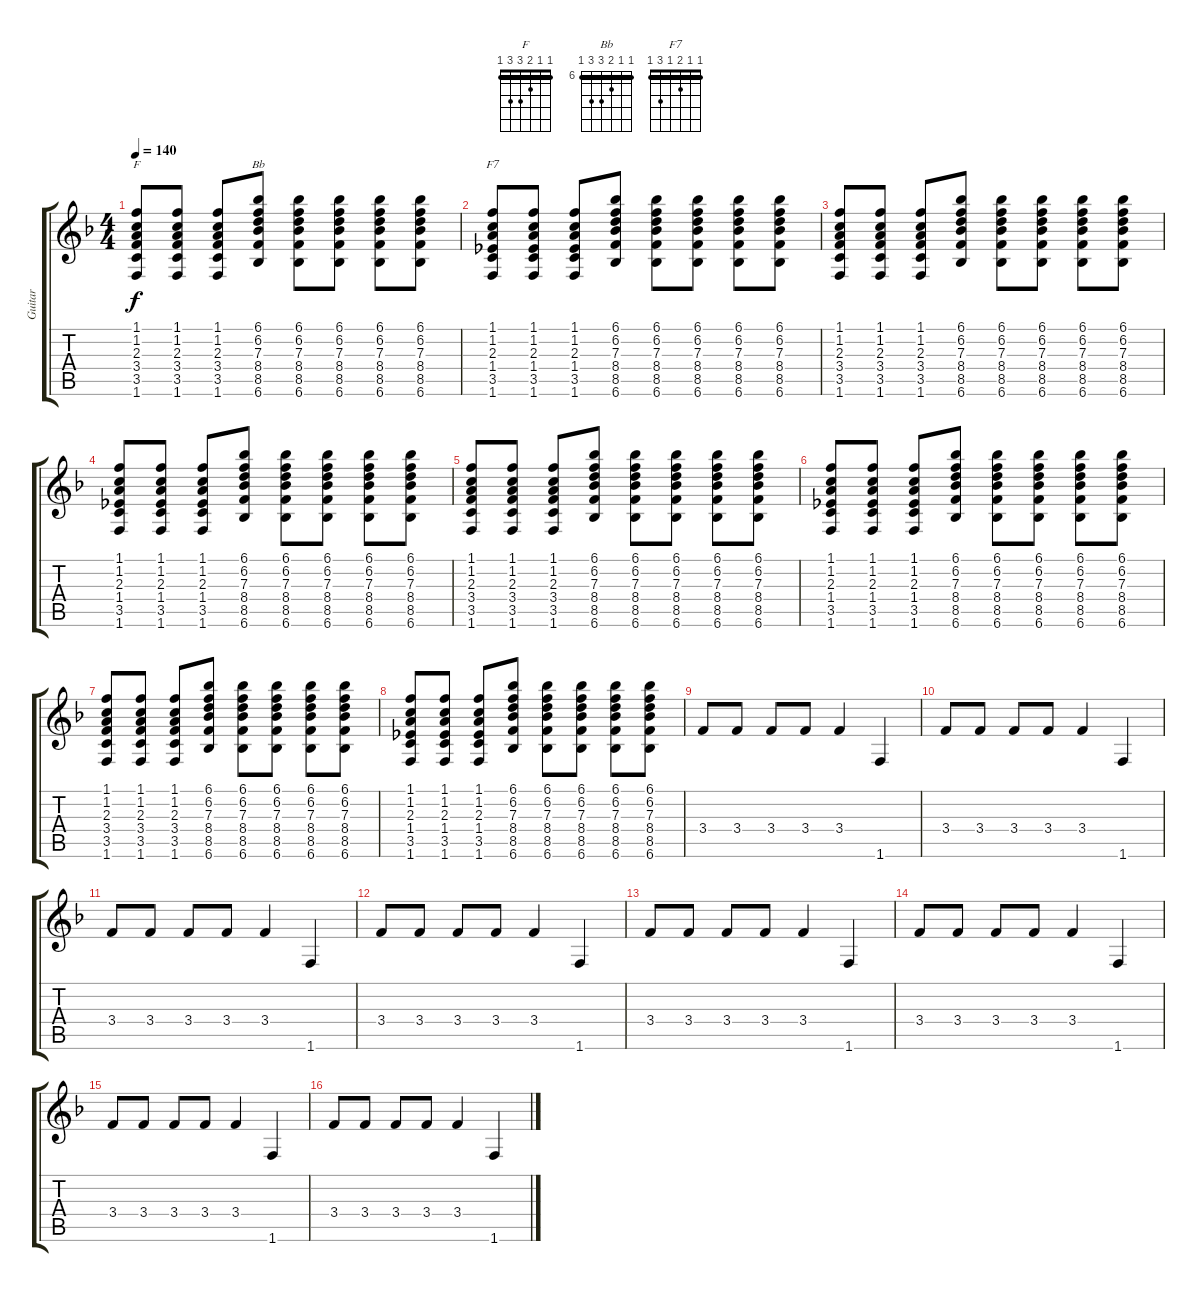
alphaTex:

\track ("Guitar" "Guitar") {instrument electricguitarjazz}
\staff {score tabs}
\tuning (E4 B3 G3 D3 A2 E2) {hide}
\chord ("F" 1 1 2 3 3 1) {barre 1}
\chord ("Bb" 6 6 7 8 8 6) {firstfret 6 barre 6}
\chord ("F7" 1 1 2 1 3 1) {barre 1}
\ts (4 4)
\tempo 140
\clef g2
\ks f
(1.1 1.2 2.3 3.4 3.5 1.6).8{ch "F" dy f} (1.1 1.2 2.3 3.4 3.5 1.6).8 (1.1 1.2 2.3 3.4 3.5 1.6).8 (6.1 6.2 7.3 8.4 8.5 6.6).8{ch "Bb"} (6.1 6.2 7.3 8.4 8.5 6.6).8 (6.1 6.2 7.3 8.4 8.5 6.6).8 (6.1 6.2 7.3 8.4 8.5 6.6).8 (6.1 6.2 7.3 8.4 8.5 6.6).8 |
(1.1 1.2 2.3 1.4 3.5 1.6).8{ch "F7"} (1.1 1.2 2.3 1.4 3.5 1.6).8 (1.1 1.2 2.3 1.4 3.5 1.6).8 (6.1 6.2 7.3 8.4 8.5 6.6).8 (6.1 6.2 7.3 8.4 8.5 6.6).8 (6.1 6.2 7.3 8.4 8.5 6.6).8 (6.1 6.2 7.3 8.4 8.5 6.6).8 (6.1 6.2 7.3 8.4 8.5 6.6).8 |
(1.1 1.2 2.3 3.4 3.5 1.6).8 (1.1 1.2 2.3 3.4 3.5 1.6).8 (1.1 1.2 2.3 3.4 3.5 1.6).8 (6.1 6.2 7.3 8.4 8.5 6.6).8 (6.1 6.2 7.3 8.4 8.5 6.6).8 (6.1 6.2 7.3 8.4 8.5 6.6).8 (6.1 6.2 7.3 8.4 8.5 6.6).8 (6.1 6.2 7.3 8.4 8.5 6.6).8 |
(1.1 1.2 2.3 1.4 3.5 1.6).8 (1.1 1.2 2.3 1.4 3.5 1.6).8 (1.1 1.2 2.3 1.4 3.5 1.6).8 (6.1 6.2 7.3 8.4 8.5 6.6).8 (6.1 6.2 7.3 8.4 8.5 6.6).8 (6.1 6.2 7.3 8.4 8.5 6.6).8 (6.1 6.2 7.3 8.4 8.5 6.6).8 (6.1 6.2 7.3 8.4 8.5 6.6).8 |
(1.1 1.2 2.3 3.4 3.5 1.6).8 (1.1 1.2 2.3 3.4 3.5 1.6).8 (1.1 1.2 2.3 3.4 3.5 1.6).8 (6.1 6.2 7.3 8.4 8.5 6.6).8 (6.1 6.2 7.3 8.4 8.5 6.6).8 (6.1 6.2 7.3 8.4 8.5 6.6).8 (6.1 6.2 7.3 8.4 8.5 6.6).8 (6.1 6.2 7.3 8.4 8.5 6.6).8 |
(1.1 1.2 2.3 1.4 3.5 1.6).8 (1.1 1.2 2.3 1.4 3.5 1.6).8 (1.1 1.2 2.3 1.4 3.5 1.6).8 (6.1 6.2 7.3 8.4 8.5 6.6).8 (6.1 6.2 7.3 8.4 8.5 6.6).8 (6.1 6.2 7.3 8.4 8.5 6.6).8 (6.1 6.2 7.3 8.4 8.5 6.6).8 (6.1 6.2 7.3 8.4 8.5 6.6).8 |
(1.1 1.2 2.3 3.4 3.5 1.6).8 (1.1 1.2 2.3 3.4 3.5 1.6).8 (1.1 1.2 2.3 3.4 3.5 1.6).8 (6.1 6.2 7.3 8.4 8.5 6.6).8 (6.1 6.2 7.3 8.4 8.5 6.6).8 (6.1 6.2 7.3 8.4 8.5 6.6).8 (6.1 6.2 7.3 8.4 8.5 6.6).8 (6.1 6.2 7.3 8.4 8.5 6.6).8 |
(1.1 1.2 2.3 1.4 3.5 1.6).8 (1.1 1.2 2.3 1.4 3.5 1.6).8 (1.1 1.2 2.3 1.4 3.5 1.6).8 (6.1 6.2 7.3 8.4 8.5 6.6).8 (6.1 6.2 7.3 8.4 8.5 6.6).8 (6.1 6.2 7.3 8.4 8.5 6.6).8 (6.1 6.2 7.3 8.4 8.5 6.6).8 (6.1 6.2 7.3 8.4 8.5 6.6).8 |
3.4.8 3.4.8 3.4.8 3.4.8 3.4.4 1.6.4 |
3.4.8 3.4.8 3.4.8 3.4.8 3.4.4 1.6.4 |
3.4.8 3.4.8 3.4.8 3.4.8 3.4.4 1.6.4 |
3.4.8 3.4.8 3.4.8 3.4.8 3.4.4 1.6.4 |
3.4.8 3.4.8 3.4.8 3.4.8 3.4.4 1.6.4 |
3.4.8 3.4.8 3.4.8 3.4.8 3.4.4 1.6.4 |
3.4.8 3.4.8 3.4.8 3.4.8 3.4.4 1.6.4 |
3.4.8 3.4.8 3.4.8 3.4.8 3.4.4 1.6.4
